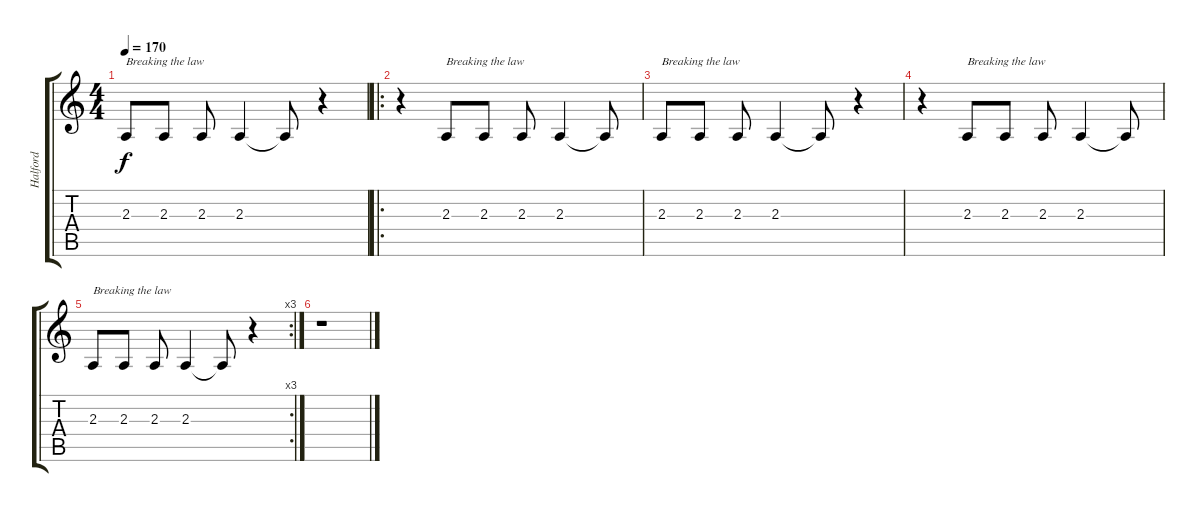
\track ("Halford" "Halford") {instrument rockorgan}
\staff {score tabs}
\tuning (E4 B3 G3 D3 A2 E2) {hide}
\ts (4 4)
\tempo 170
\clef g2
\ks c
2.3.8{txt "Breaking the law" dy f} 2.3.8 2.3.8 2.3.4 2.3{t}.8 r.4 |
\ro
r.4 2.3.8{txt "Breaking the law"} 2.3.8 2.3.8 2.3.4 2.3{t}.8 |
2.3.8{txt "Breaking the law"} 2.3.8 2.3.8 2.3.4 2.3{t}.8 r.4 |
r.4 2.3.8{txt "Breaking the law"} 2.3.8 2.3.8 2.3.4 2.3{t}.8 |
\rc 3
2.3.8{txt "Breaking the law"} 2.3.8 2.3.8 2.3.4 2.3{t}.8 r.4 |
r.1
